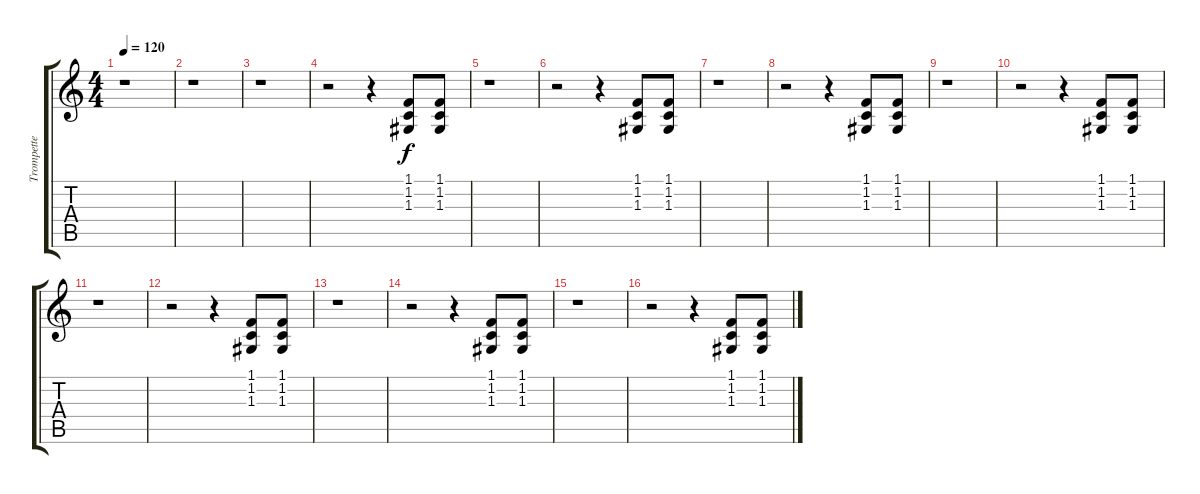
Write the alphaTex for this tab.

\track ("Trompette" "Trompette") {instrument trumpet}
\staff {score tabs}
\tuning (E4 B3 G3 D3 A2 E2) {hide}
\ts (4 4)
\tempo 120
\clef g2
\ks c
r.1{dy f} |
r.1 |
r.1 |
r.2 r.4 (1.1 1.2 1.3).8 (1.1 1.2 1.3).8 |
r.1 |
r.2 r.4 (1.1 1.2 1.3).8 (1.1 1.2 1.3).8 |
r.1 |
r.2 r.4 (1.1 1.2 1.3).8 (1.1 1.2 1.3).8 |
r.1 |
r.2 r.4 (1.1 1.2 1.3).8 (1.1 1.2 1.3).8 |
r.1 |
r.2 r.4 (1.1 1.2 1.3).8 (1.1 1.2 1.3).8 |
r.1 |
r.2 r.4 (1.1 1.2 1.3).8 (1.1 1.2 1.3).8 |
r.1 |
r.2 r.4 (1.1 1.2 1.3).8 (1.1 1.2 1.3).8
